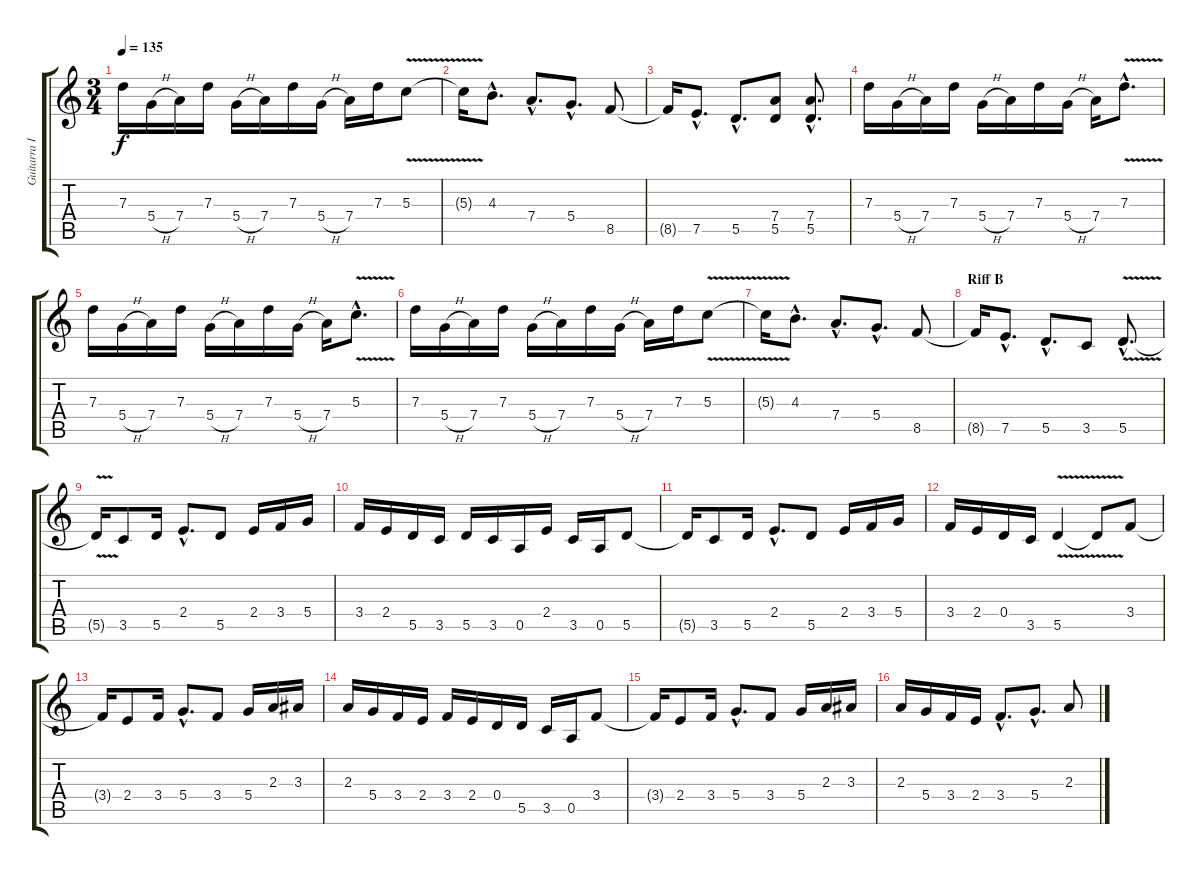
\track ("Guitarra I" "Guitarra I") {instrument distortionguitar}
\staff {score tabs}
\tuning (E4 B3 G3 D3 A2 E2) {hide}
\ts (3 4)
\tempo 135
\clef g2
\ks c
7.3.16{dy f} 5.4{h}.16 7.4.16 7.3.16 5.4{h}.16 7.4.16 7.3.16 5.4{h}.16 7.4.16 7.3.16 5.3{v}.8 |
5.3{t}.16 4.3{hac}.8{d} 7.4{hac}.8{d} 5.4{hac}.8{d} 8.5.8 |
8.5{t}.16 7.5{hac}.8{d} 5.5{hac}.8{d} (7.4 5.5).8 (7.4{hac} 5.5{hac}).8{d} |
7.3.16 5.4{h}.16 7.4.16 7.3.16 5.4{h}.16 7.4.16 7.3.16 5.4{h}.16 7.4.16 7.3{v hac}.8{d} |
7.3.16 5.4{h}.16 7.4.16 7.3.16 5.4{h}.16 7.4.16 7.3.16 5.4{h}.16 7.4.16 5.3{v hac}.8{d} |
7.3.16 5.4{h}.16 7.4.16 7.3.16 5.4{h}.16 7.4.16 7.3.16 5.4{h}.16 7.4.16 7.3.16 5.3{v}.8 |
5.3{t}.16 4.3{hac}.8{d} 7.4{hac}.8{d} 5.4{hac}.8{d} 8.5.8 |
\section ("" "Riff B")
8.5{t}.16 7.5{hac}.8{d} 5.5{hac}.8{d} 3.5.8 5.5{v hac}.8{d} |
5.5{t}.16 3.5.8 5.5.16 2.4{hac}.8{d} 5.5.8 2.4.16 3.4.16 5.4.16 |
3.4.16 2.4.16 5.5.16 3.5.16 5.5.16 3.5.16 0.5.16 2.4.16 3.5.16 0.5.16 5.5.8 |
5.5{t}.16 3.5.8 5.5.16 2.4{hac}.8{d} 5.5.8 2.4.16 3.4.16 5.4.16 |
3.4.16 2.4.16 0.4.16 3.5.16 5.5{v}.4 5.5{t}.8 3.4.8 |
3.4{t}.16 2.4.8 3.4.16 5.4{hac}.8{d} 3.4.8 5.4.16 2.3.16 3.3.16 |
2.3.16 5.4.16 3.4.16 2.4.16 3.4.16 2.4.16 0.4.16 5.5.16 3.5.16 0.5.16 3.4.8 |
3.4{t}.16 2.4.8 3.4.16 5.4{hac}.8{d} 3.4.8 5.4.16 2.3.16 3.3.16 |
2.3.16 5.4.16 3.4.16 2.4.16 3.4{hac}.8{d} 5.4{hac}.8{d} 2.3.8
